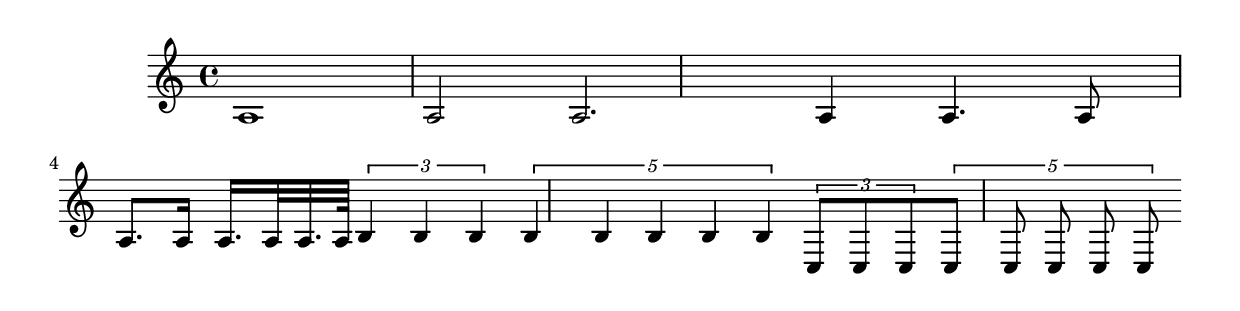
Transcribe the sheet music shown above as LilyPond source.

\version "1.5.68"

\header {
texidoc = "

Midi2ly tuplet test.

@example
  python scripts/midi2ly.py --duration-quant=32 \
      --allow-tuplet=4*2/3 \
      --allow-tuplet=8*2/3 \
      --allow-tuplet=4*3/5 \
      --allow-tuplet=8*3/5 \
      tu.midi 
@end example
"

}


\score { 
  \context Voice \notes {

    a1 a2 a2. a4 a4. a8 a8. a16 a16. a32 a32. a64

    \times 2/3 { b4 b4 b4 }
    \times 3/5 { b4 b4 b4 b4 b4 }

    \times 2/3 { c8 c8 c8 }
    \times 3/5 { c8 c8 c8 c8 c8 }

  }
  \paper { }  
  \midi { }
}
